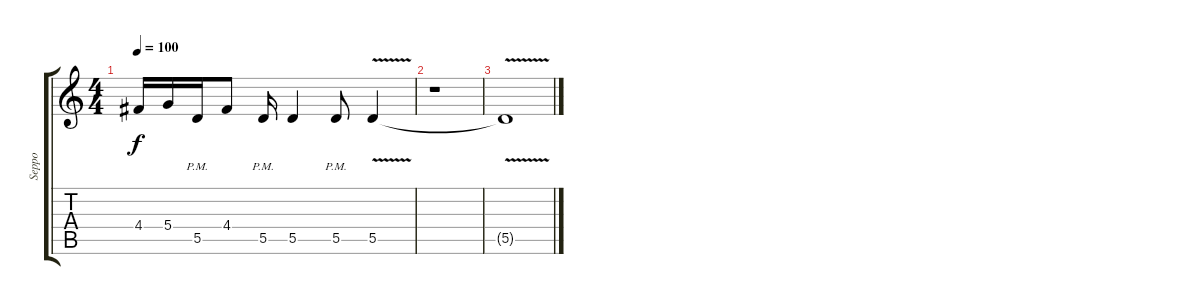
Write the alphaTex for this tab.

\track ("Seppo" "Seppo") {instrument overdrivenguitar}
\staff {score tabs}
\tuning (E4 B3 G3 D3 A2 E2) {hide}
\ts (4 4)
\tempo 100
\clef g2
\ks c
4.4.16{dy f} 5.4.16 5.5{pm}.16 4.4.8 5.5{pm}.16 5.5.4 5.5{pm}.8 5.5{v}.4 |
r.1 |
5.5{t}.1
